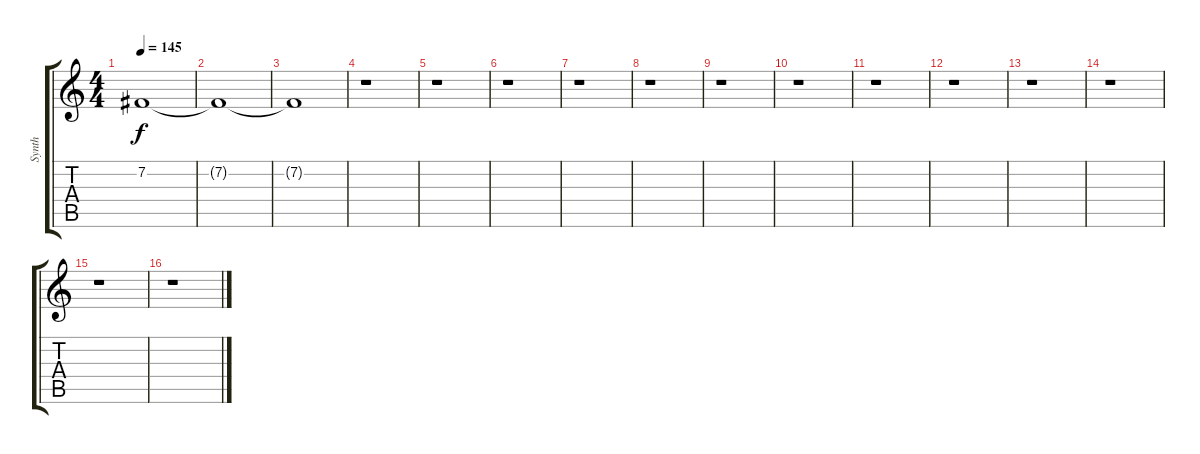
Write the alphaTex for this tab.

\track ("Synth" "Synth") {instrument choiraahs}
\staff {score tabs}
\tuning (E4 B3 G3 D3 A2 E2) {hide}
\ts (4 4)
\tempo 145
\clef g2
\ks c
7.2{t}.1{dy f} |
7.2{t}.1 |
7.2{t}.1 |
r.1 |
r.1 |
r.1 |
r.1 |
r.1 |
r.1 |
r.1 |
r.1 |
r.1 |
r.1 |
r.1 |
r.1 |
r.1
